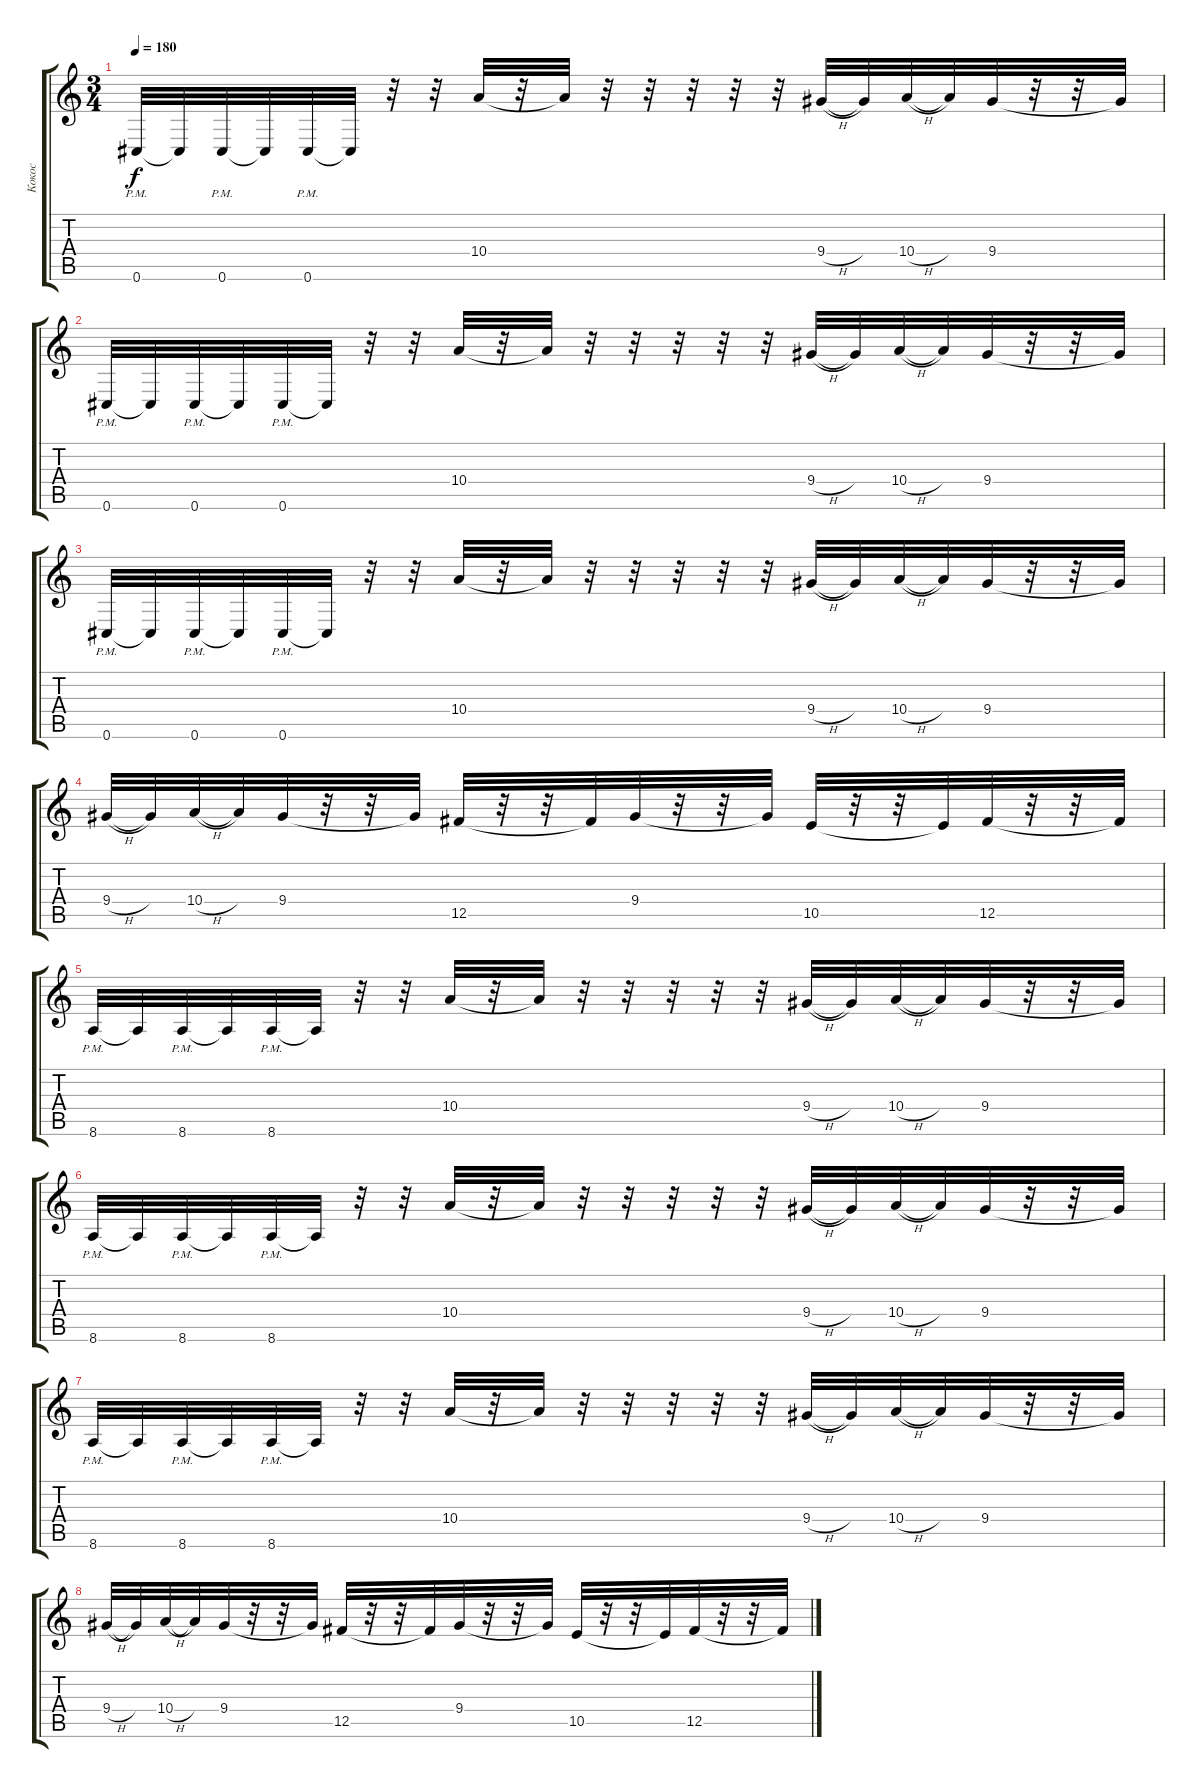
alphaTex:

\track ("Кокос" "Кокос") {instrument distortionguitar}
\staff {score tabs}
\tuning (Db4 Ab3 E3 B2 Gb2 Db2) {hide}
\ts (3 4)
\tempo 180
\clef g2
\ks c
0.6{pm}.32{dy f} 0.6{t}.32 0.6{pm}.32 0.6{t}.32 0.6{pm}.32 0.6{t}.32 r.32 r.32 10.4.32 r.32 10.4{t}.32 r.32 r.32 r.32 r.32 r.32 9.4{h}.32 9.4{t}.32 10.4{h}.32 10.4{t}.32 9.4.32 r.32 r.32 9.4{t}.32 |
0.6{pm}.32 0.6{t}.32 0.6{pm}.32 0.6{t}.32 0.6{pm}.32 0.6{t}.32 r.32 r.32 10.4.32 r.32 10.4{t}.32 r.32 r.32 r.32 r.32 r.32 9.4{h}.32 9.4{t}.32 10.4{h}.32 10.4{t}.32 9.4.32 r.32 r.32 9.4{t}.32 |
0.6{pm}.32 0.6{t}.32 0.6{pm}.32 0.6{t}.32 0.6{pm}.32 0.6{t}.32 r.32 r.32 10.4.32 r.32 10.4{t}.32 r.32 r.32 r.32 r.32 r.32 9.4{h}.32 9.4{t}.32 10.4{h}.32 10.4{t}.32 9.4.32 r.32 r.32 9.4{t}.32 |
9.4{h}.32 9.4{t}.32 10.4{h}.32 10.4{t}.32 9.4.32 r.32 r.32 9.4{t}.32 12.5.32 r.32 r.32 12.5{t}.32 9.4.32 r.32 r.32 9.4{t}.32 10.5.32 r.32 r.32 10.5{t}.32 12.5.32 r.32 r.32 12.5{t}.32 |
8.6{pm}.32 8.6{t}.32 8.6{pm}.32 8.6{t}.32 8.6{pm}.32 8.6{t}.32 r.32 r.32 10.4.32 r.32 10.4{t}.32 r.32 r.32 r.32 r.32 r.32 9.4{h}.32 9.4{t}.32 10.4{h}.32 10.4{t}.32 9.4.32 r.32 r.32 9.4{t}.32 |
8.6{pm}.32 8.6{t}.32 8.6{pm}.32 8.6{t}.32 8.6{pm}.32 8.6{t}.32 r.32 r.32 10.4.32 r.32 10.4{t}.32 r.32 r.32 r.32 r.32 r.32 9.4{h}.32 9.4{t}.32 10.4{h}.32 10.4{t}.32 9.4.32 r.32 r.32 9.4{t}.32 |
8.6{pm}.32 8.6{t}.32 8.6{pm}.32 8.6{t}.32 8.6{pm}.32 8.6{t}.32 r.32 r.32 10.4.32 r.32 10.4{t}.32 r.32 r.32 r.32 r.32 r.32 9.4{h}.32 9.4{t}.32 10.4{h}.32 10.4{t}.32 9.4.32 r.32 r.32 9.4{t}.32 |
9.4{h}.32 9.4{t}.32 10.4{h}.32 10.4{t}.32 9.4.32 r.32 r.32 9.4{t}.32 12.5.32 r.32 r.32 12.5{t}.32 9.4.32 r.32 r.32 9.4{t}.32 10.5.32 r.32 r.32 10.5{t}.32 12.5.32 r.32 r.32 12.5{t}.32
